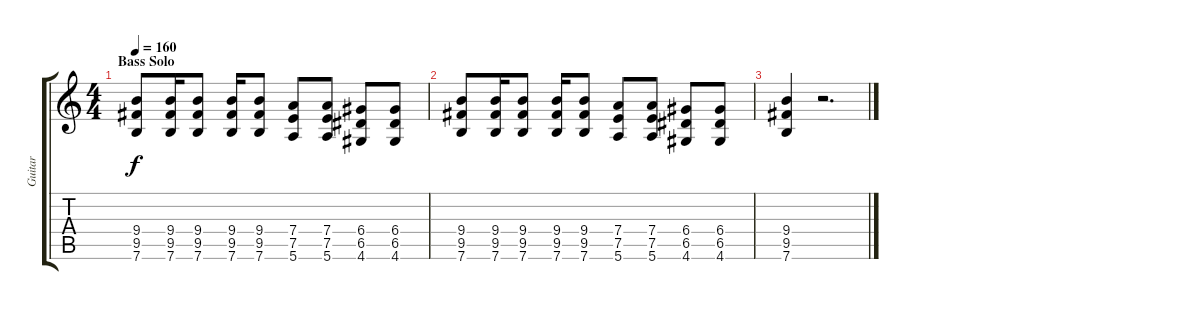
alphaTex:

\track ("Guitar" "Guitar") {instrument distortionguitar}
\staff {score tabs}
\tuning (E4 B3 G3 D3 A2 E2) {hide}
\ts (4 4)
\section ("" "Bass Solo")
\tempo 160
\clef g2
\ks c
(9.4 9.5 7.6).8{dy f} (9.4 9.5 7.6).16 (9.4 9.5 7.6).8 (9.4 9.5 7.6).16 (9.4 9.5 7.6).8 (7.4 7.5 5.6).8 (7.4 7.5 5.6).8 (6.4 6.5 4.6).8 (6.4 6.5 4.6).8 |
(9.4 9.5 7.6).8 (9.4 9.5 7.6).16 (9.4 9.5 7.6).8 (9.4 9.5 7.6).16 (9.4 9.5 7.6).8 (7.4 7.5 5.6).8 (7.4 7.5 5.6).8 (6.4 6.5 4.6).8 (6.4 6.5 4.6).8 |
(9.4 9.5 7.6).4 r.2{d}
